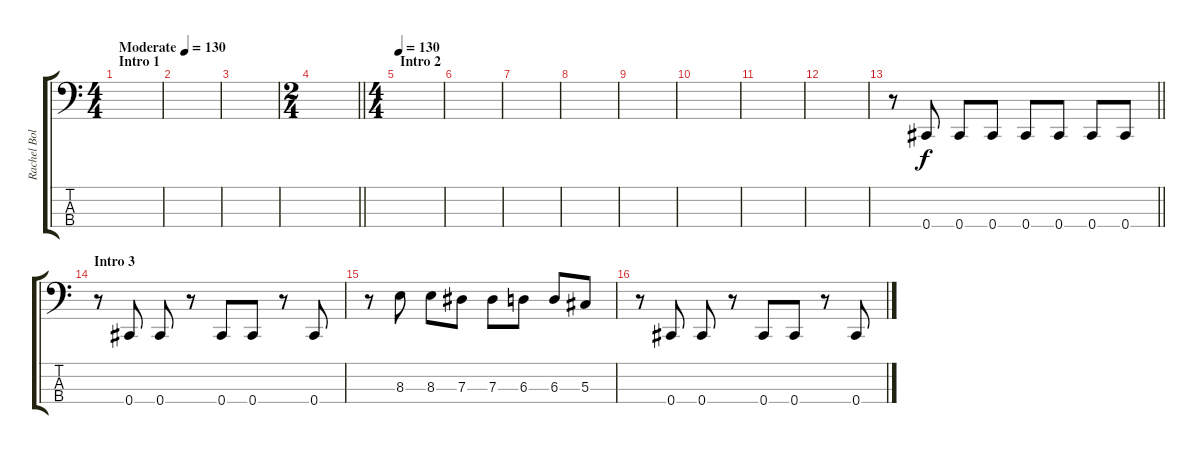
\track ("Rachel Bolan" "Rachel Bol") {instrument electricbasspick}
\staff {score tabs}
\tuning (Gb2 Db2 Ab1 Db1) {hide}
\ts (4 4)
\section ("" "Intro 1")
\tempo (130 "Moderate")
\tempo 70
\tempo (130 "Moderate")
\clef f4
\ks c
|
|
|
\ts (2 4)
\barLineRight lightlight
|
\ts (4 4)
\section ("" "Intro 2")
\tempo 130
|
|
|
|
|
|
|
|
\barLineRight lightlight
r.8 0.4.8 0.4.8 0.4.8 0.4.8 0.4.8 0.4.8 0.4.8 |
\section ("" "Intro 3")
r.8 0.4.8 0.4.8 r.8 0.4.8 0.4.8 r.8 0.4.8 |
r.8 8.3.8 8.3.8 7.3.8 7.3.8 6.3.8 6.3.8 5.3.8 |
r.8 0.4.8 0.4.8 r.8 0.4.8 0.4.8 r.8 0.4.8
